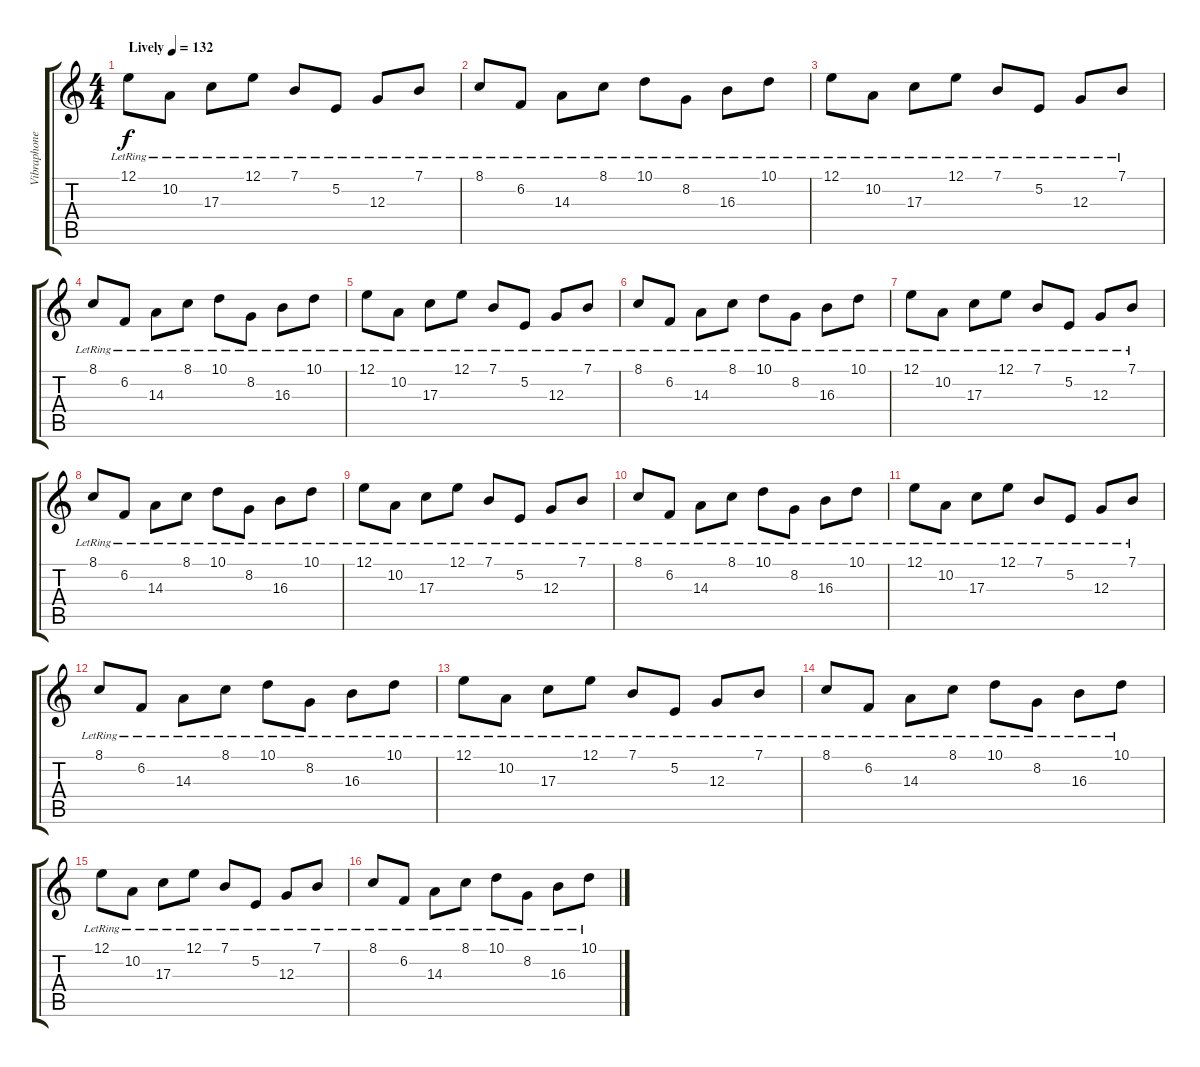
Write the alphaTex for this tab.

\track ("Vibraphone" "Vibraphone") {instrument vibraphone}
\staff {score tabs}
\tuning (E4 B3 G3 D3 A2 E2) {hide}
\ts (4 4)
\tempo (132 "Lively")
\clef g2
\ks c
12.1{lr}.8{dy f instrument vibraphone} 10.2{lr}.8 17.3{lr}.8 12.1{lr}.8 7.1{lr}.8 5.2{lr}.8 12.3{lr}.8 7.1{lr}.8 |
8.1{lr}.8 6.2{lr}.8 14.3{lr}.8 8.1{lr}.8 10.1{lr}.8 8.2{lr}.8 16.3{lr}.8 10.1{lr}.8 |
12.1{lr}.8 10.2{lr}.8 17.3{lr}.8 12.1{lr}.8 7.1{lr}.8 5.2{lr}.8 12.3{lr}.8 7.1{lr}.8 |
8.1{lr}.8 6.2{lr}.8 14.3{lr}.8 8.1{lr}.8 10.1{lr}.8 8.2{lr}.8 16.3{lr}.8 10.1{lr}.8 |
12.1{lr}.8 10.2{lr}.8 17.3{lr}.8 12.1{lr}.8 7.1{lr}.8 5.2{lr}.8 12.3{lr}.8 7.1{lr}.8 |
8.1{lr}.8 6.2{lr}.8 14.3{lr}.8 8.1{lr}.8 10.1{lr}.8 8.2{lr}.8 16.3{lr}.8 10.1{lr}.8 |
12.1{lr}.8 10.2{lr}.8 17.3{lr}.8 12.1{lr}.8 7.1{lr}.8 5.2{lr}.8 12.3{lr}.8 7.1{lr}.8 |
8.1{lr}.8 6.2{lr}.8 14.3{lr}.8 8.1{lr}.8 10.1{lr}.8 8.2{lr}.8 16.3{lr}.8 10.1{lr}.8 |
12.1{lr}.8 10.2{lr}.8 17.3{lr}.8 12.1{lr}.8 7.1{lr}.8 5.2{lr}.8 12.3{lr}.8 7.1{lr}.8 |
8.1{lr}.8 6.2{lr}.8 14.3{lr}.8 8.1{lr}.8 10.1{lr}.8 8.2{lr}.8 16.3{lr}.8 10.1{lr}.8 |
12.1{lr}.8 10.2{lr}.8 17.3{lr}.8 12.1{lr}.8 7.1{lr}.8 5.2{lr}.8 12.3{lr}.8 7.1{lr}.8 |
8.1{lr}.8 6.2{lr}.8 14.3{lr}.8 8.1{lr}.8 10.1{lr}.8 8.2{lr}.8 16.3{lr}.8 10.1{lr}.8 |
12.1{lr}.8 10.2{lr}.8 17.3{lr}.8 12.1{lr}.8 7.1{lr}.8 5.2{lr}.8 12.3{lr}.8 7.1{lr}.8 |
8.1{lr}.8 6.2{lr}.8 14.3{lr}.8 8.1{lr}.8 10.1{lr}.8 8.2{lr}.8 16.3{lr}.8 10.1{lr}.8 |
12.1{lr}.8 10.2{lr}.8 17.3{lr}.8 12.1{lr}.8 7.1{lr}.8 5.2{lr}.8 12.3{lr}.8 7.1{lr}.8 |
8.1{lr}.8 6.2{lr}.8 14.3{lr}.8 8.1{lr}.8 10.1{lr}.8 8.2{lr}.8 16.3{lr}.8 10.1{lr}.8
